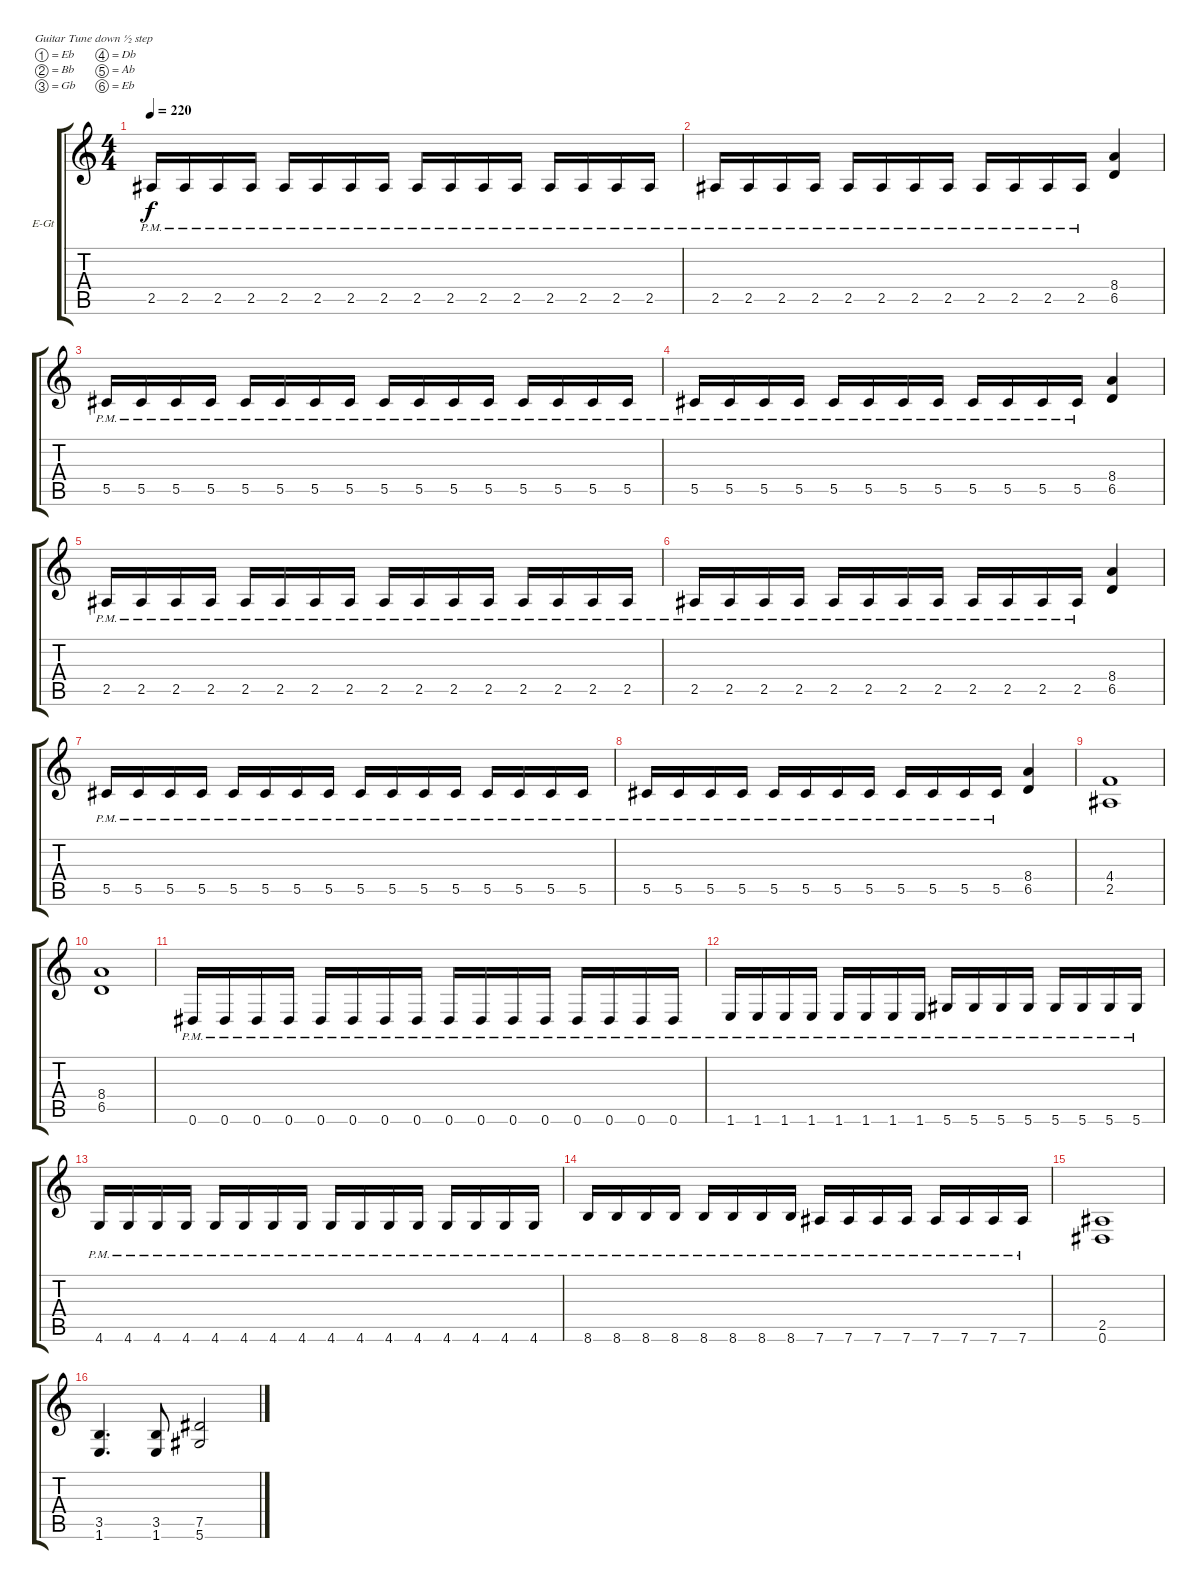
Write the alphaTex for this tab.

\bracketExtendMode groupsimilarinstruments
\firstSystemTrackNameOrientation horizontal
\otherSystemsTrackNameOrientation horizontal
\track ("Jeff Hanneman" "E-Gt") {instrument distortionguitar}
\staff {score tabs}
\tuning (Eb4 Bb3 Gb3 Db3 Ab2 Eb2)
\ts (4 4)
\tempo 220
\clef g2
\ks c
2.5{pm}.16{dy f} 2.5{pm}.16 2.5{pm}.16 2.5{pm}.16 2.5{pm}.16 2.5{pm}.16 2.5{pm}.16 2.5{pm}.16 2.5{pm}.16 2.5{pm}.16 2.5{pm}.16 2.5{pm}.16 2.5{pm}.16 2.5{pm}.16 2.5{pm}.16 2.5{pm}.16 |
2.5{pm}.16 2.5{pm}.16 2.5{pm}.16 2.5{pm}.16 2.5{pm}.16 2.5{pm}.16 2.5{pm}.16 2.5{pm}.16 2.5{pm}.16 2.5{pm}.16 2.5{pm}.16 2.5{pm}.16 (8.4 6.5).4 |
5.5{pm}.16 5.5{pm}.16 5.5{pm}.16 5.5{pm}.16 5.5{pm}.16 5.5{pm}.16 5.5{pm}.16 5.5{pm}.16 5.5{pm}.16 5.5{pm}.16 5.5{pm}.16 5.5{pm}.16 5.5{pm}.16 5.5{pm}.16 5.5{pm}.16 5.5{pm}.16 |
5.5{pm}.16 5.5{pm}.16 5.5{pm}.16 5.5{pm}.16 5.5{pm}.16 5.5{pm}.16 5.5{pm}.16 5.5{pm}.16 5.5{pm}.16 5.5{pm}.16 5.5{pm}.16 5.5{pm}.16 (8.4 6.5).4 |
2.5{pm}.16 2.5{pm}.16 2.5{pm}.16 2.5{pm}.16 2.5{pm}.16 2.5{pm}.16 2.5{pm}.16 2.5{pm}.16 2.5{pm}.16 2.5{pm}.16 2.5{pm}.16 2.5{pm}.16 2.5{pm}.16 2.5{pm}.16 2.5{pm}.16 2.5{pm}.16 |
2.5{pm}.16 2.5{pm}.16 2.5{pm}.16 2.5{pm}.16 2.5{pm}.16 2.5{pm}.16 2.5{pm}.16 2.5{pm}.16 2.5{pm}.16 2.5{pm}.16 2.5{pm}.16 2.5{pm}.16 (8.4 6.5).4 |
5.5{pm}.16 5.5{pm}.16 5.5{pm}.16 5.5{pm}.16 5.5{pm}.16 5.5{pm}.16 5.5{pm}.16 5.5{pm}.16 5.5{pm}.16 5.5{pm}.16 5.5{pm}.16 5.5{pm}.16 5.5{pm}.16 5.5{pm}.16 5.5{pm}.16 5.5{pm}.16 |
5.5{pm}.16 5.5{pm}.16 5.5{pm}.16 5.5{pm}.16 5.5{pm}.16 5.5{pm}.16 5.5{pm}.16 5.5{pm}.16 5.5{pm}.16 5.5{pm}.16 5.5{pm}.16 5.5{pm}.16 (8.4 6.5).4 |
(4.4 2.5).1 |
(8.4 6.5).1 |
0.6{pm}.16 0.6{pm}.16 0.6{pm}.16 0.6{pm}.16 0.6{pm}.16 0.6{pm}.16 0.6{pm}.16 0.6{pm}.16 0.6{pm}.16 0.6{pm}.16 0.6{pm}.16 0.6{pm}.16 0.6{pm}.16 0.6{pm}.16 0.6{pm}.16 0.6{pm}.16 |
1.6{pm}.16 1.6{pm}.16 1.6{pm}.16 1.6{pm}.16 1.6{pm}.16 1.6{pm}.16 1.6{pm}.16 1.6{pm}.16 5.6{pm}.16 5.6{pm}.16 5.6{pm}.16 5.6{pm}.16 5.6{pm}.16 5.6{pm}.16 5.6{pm}.16 5.6{pm}.16 |
4.6{pm}.16 4.6{pm}.16 4.6{pm}.16 4.6{pm}.16 4.6{pm}.16 4.6{pm}.16 4.6{pm}.16 4.6{pm}.16 4.6{pm}.16 4.6{pm}.16 4.6{pm}.16 4.6{pm}.16 4.6{pm}.16 4.6{pm}.16 4.6{pm}.16 4.6{pm}.16 |
8.6{pm}.16 8.6{pm}.16 8.6{pm}.16 8.6{pm}.16 8.6{pm}.16 8.6{pm}.16 8.6{pm}.16 8.6{pm}.16 7.6{pm}.16 7.6{pm}.16 7.6{pm}.16 7.6{pm}.16 7.6{pm}.16 7.6{pm}.16 7.6{pm}.16 7.6{pm}.16 |
(2.5 0.6).1 |
(3.5 1.6).4{d} (3.5 1.6).8 (7.5 5.6).2
